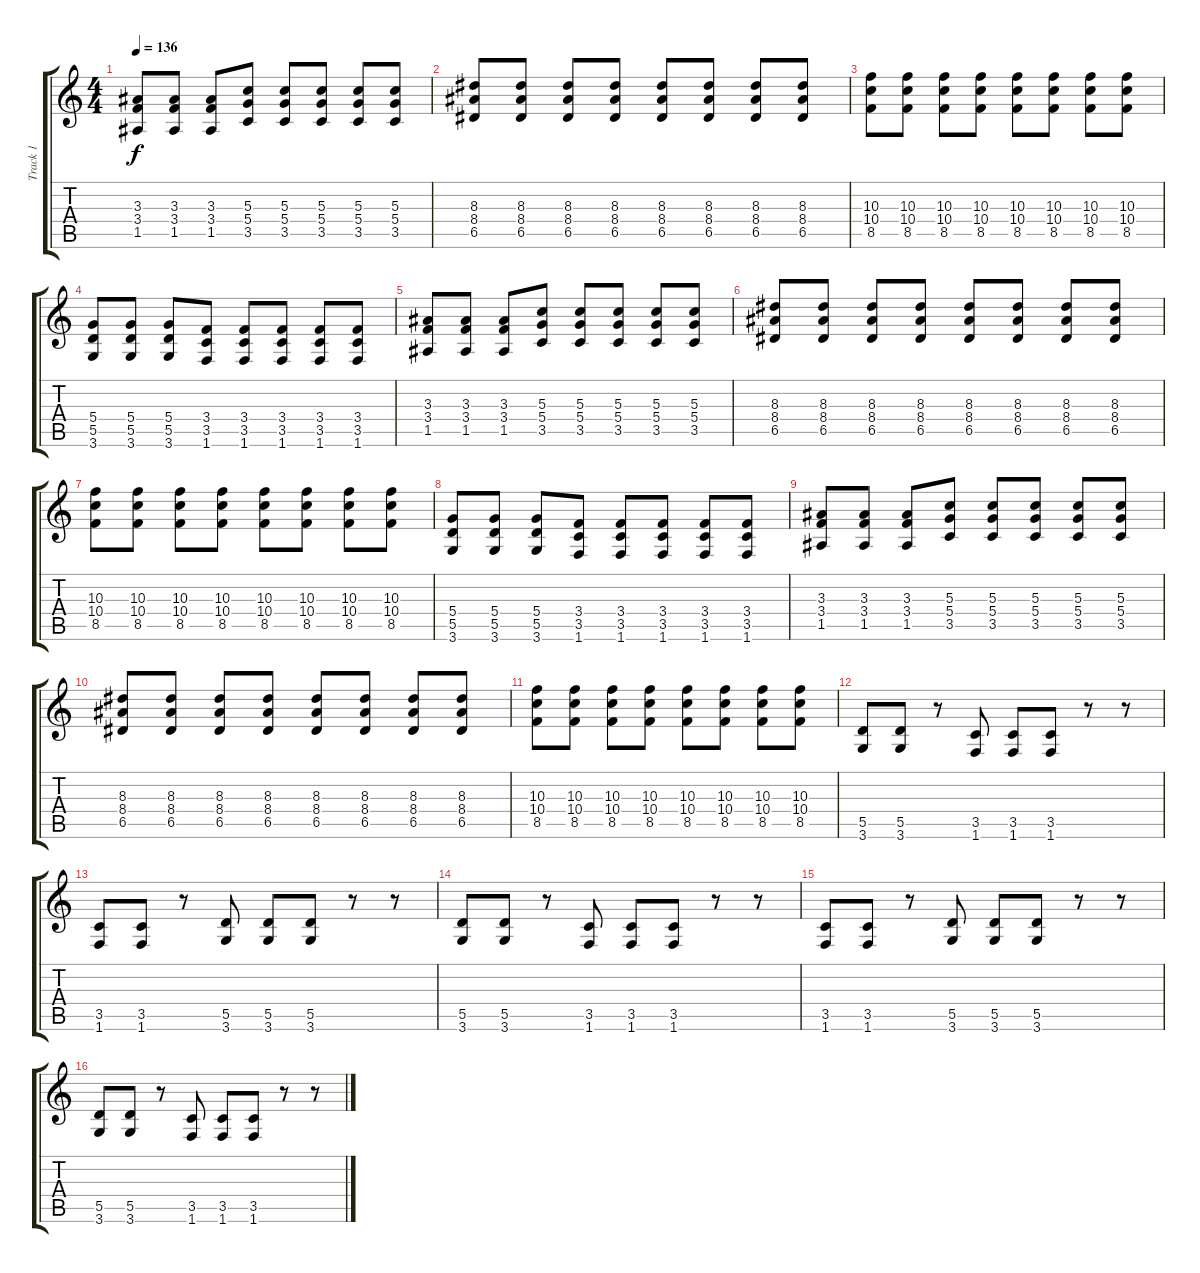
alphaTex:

\track ("Track 1" "Track 1") {instrument overdrivenguitar}
\staff {score tabs}
\tuning (E4 B3 G3 D3 A2 E2) {hide}
\ts (4 4)
\tempo 136
\clef g2
\ks c
(3.3 3.4 1.5).8{dy f} (3.3 3.4 1.5).8 (3.3 3.4 1.5).8 (5.3 5.4 3.5).8 (5.3 5.4 3.5).8 (5.3 5.4 3.5).8 (5.3 5.4 3.5).8 (5.3 5.4 3.5).8 |
(8.3 8.4 6.5).8 (8.3 8.4 6.5).8 (8.3 8.4 6.5).8 (8.3 8.4 6.5).8 (8.3 8.4 6.5).8 (8.3 8.4 6.5).8 (8.3 8.4 6.5).8 (8.3 8.4 6.5).8 |
(10.3 10.4 8.5).8 (10.3 10.4 8.5).8 (10.3 10.4 8.5).8 (10.3 10.4 8.5).8 (10.3 10.4 8.5).8 (10.3 10.4 8.5).8 (10.3 10.4 8.5).8 (10.3 10.4 8.5).8 |
(5.4 5.5 3.6).8 (5.4 5.5 3.6).8 (5.4 5.5 3.6).8 (3.4 3.5 1.6).8 (3.4 3.5 1.6).8 (3.4 3.5 1.6).8 (3.4 3.5 1.6).8 (3.4 3.5 1.6).8 |
(3.3 3.4 1.5).8 (3.3 3.4 1.5).8 (3.3 3.4 1.5).8 (5.3 5.4 3.5).8 (5.3 5.4 3.5).8 (5.3 5.4 3.5).8 (5.3 5.4 3.5).8 (5.3 5.4 3.5).8 |
(8.3 8.4 6.5).8 (8.3 8.4 6.5).8 (8.3 8.4 6.5).8 (8.3 8.4 6.5).8 (8.3 8.4 6.5).8 (8.3 8.4 6.5).8 (8.3 8.4 6.5).8 (8.3 8.4 6.5).8 |
(10.3 10.4 8.5).8 (10.3 10.4 8.5).8 (10.3 10.4 8.5).8 (10.3 10.4 8.5).8 (10.3 10.4 8.5).8 (10.3 10.4 8.5).8 (10.3 10.4 8.5).8 (10.3 10.4 8.5).8 |
(5.4 5.5 3.6).8 (5.4 5.5 3.6).8 (5.4 5.5 3.6).8 (3.4 3.5 1.6).8 (3.4 3.5 1.6).8 (3.4 3.5 1.6).8 (3.4 3.5 1.6).8 (3.4 3.5 1.6).8 |
(3.3 3.4 1.5).8 (3.3 3.4 1.5).8 (3.3 3.4 1.5).8 (5.3 5.4 3.5).8 (5.3 5.4 3.5).8 (5.3 5.4 3.5).8 (5.3 5.4 3.5).8 (5.3 5.4 3.5).8 |
(8.3 8.4 6.5).8 (8.3 8.4 6.5).8 (8.3 8.4 6.5).8 (8.3 8.4 6.5).8 (8.3 8.4 6.5).8 (8.3 8.4 6.5).8 (8.3 8.4 6.5).8 (8.3 8.4 6.5).8 |
(10.3 10.4 8.5).8 (10.3 10.4 8.5).8 (10.3 10.4 8.5).8 (10.3 10.4 8.5).8 (10.3 10.4 8.5).8 (10.3 10.4 8.5).8 (10.3 10.4 8.5).8 (10.3 10.4 8.5).8 |
(5.5 3.6).8 (5.5 3.6).8 r.8 (3.5 1.6).8 (3.5 1.6).8 (3.5 1.6).8 r.8 r.8 |
(3.5 1.6).8 (3.5 1.6).8 r.8 (5.5 3.6).8 (5.5 3.6).8 (5.5 3.6).8 r.8 r.8 |
(5.5 3.6).8 (5.5 3.6).8 r.8 (3.5 1.6).8 (3.5 1.6).8 (3.5 1.6).8 r.8 r.8 |
(3.5 1.6).8 (3.5 1.6).8 r.8 (5.5 3.6).8 (5.5 3.6).8 (5.5 3.6).8 r.8 r.8 |
(5.5 3.6).8 (5.5 3.6).8 r.8 (3.5 1.6).8 (3.5 1.6).8 (3.5 1.6).8 r.8 r.8
